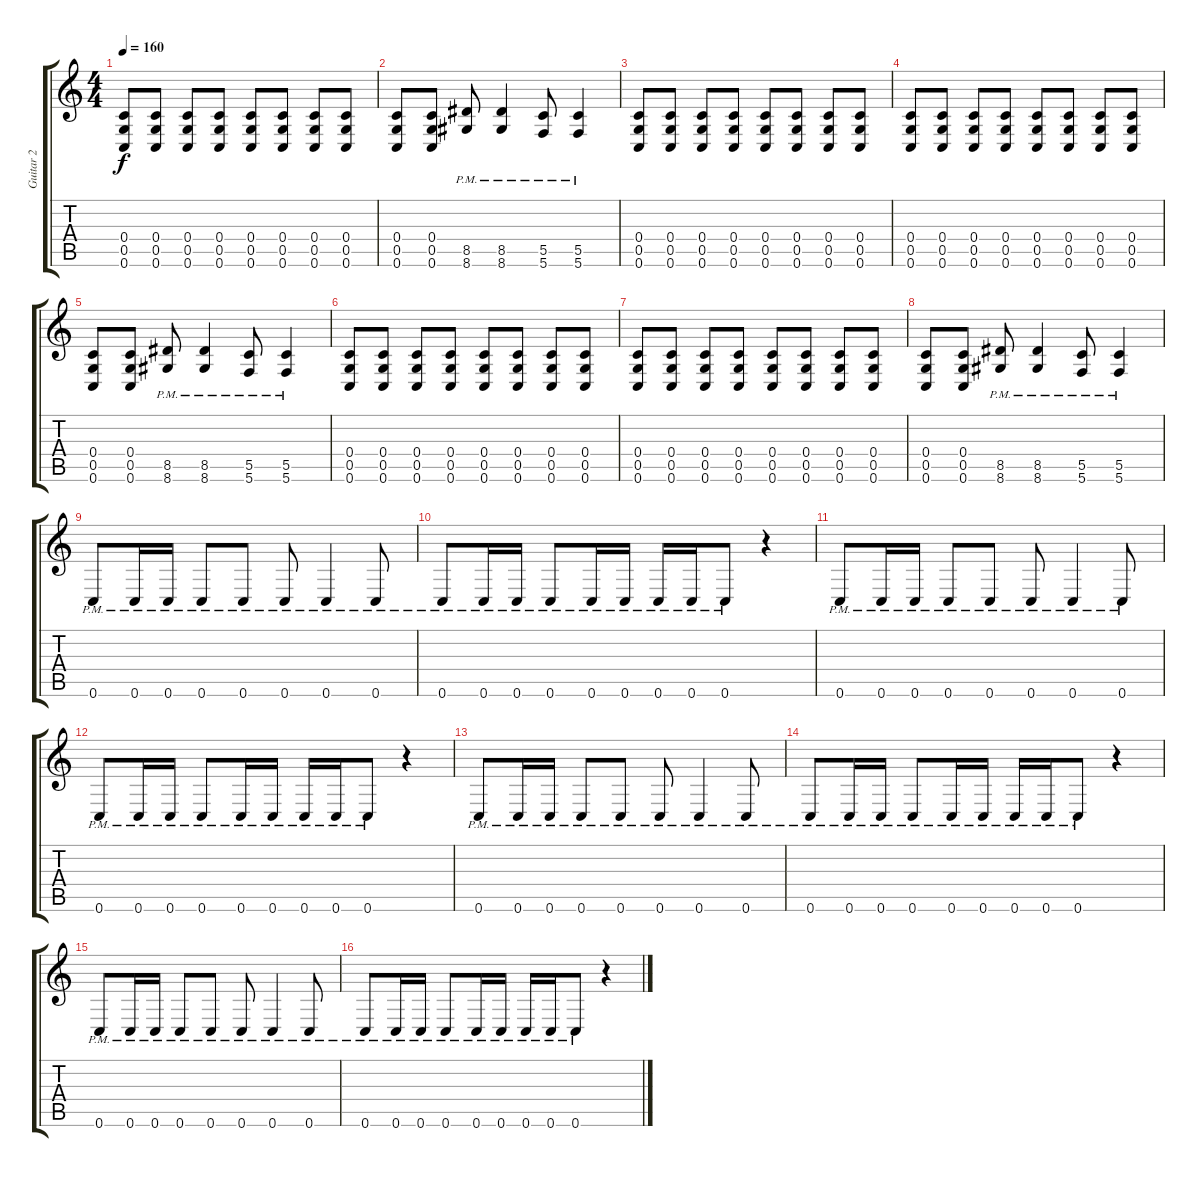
\track ("Guitar 2" "Guitar 2") {instrument distortionguitar}
\staff {score tabs}
\tuning (D4 A3 F3 C3 G2 C2) {hide}
\ts (4 4)
\tempo 160
\clef g2
\ks c
(0.4 0.5 0.6).8{dy f} (0.4 0.5 0.6).8 (0.4 0.5 0.6).8 (0.4 0.5 0.6).8 (0.4 0.5 0.6).8 (0.4 0.5 0.6).8 (0.4 0.5 0.6).8 (0.4 0.5 0.6).8 |
(0.4 0.5 0.6).8 (0.4 0.5 0.6).8 (8.5{pm} 8.6{pm}).8 (8.5{pm} 8.6{pm}).4 (5.5{pm} 5.6{pm}).8 (5.5{pm} 5.6{pm}).4 |
(0.4 0.5 0.6).8 (0.4 0.5 0.6).8 (0.4 0.5 0.6).8 (0.4 0.5 0.6).8 (0.4 0.5 0.6).8 (0.4 0.5 0.6).8 (0.4 0.5 0.6).8 (0.4 0.5 0.6).8 |
(0.4 0.5 0.6).8 (0.4 0.5 0.6).8 (0.4 0.5 0.6).8 (0.4 0.5 0.6).8 (0.4 0.5 0.6).8 (0.4 0.5 0.6).8 (0.4 0.5 0.6).8 (0.4 0.5 0.6).8 |
(0.4 0.5 0.6).8 (0.4 0.5 0.6).8 (8.5{pm} 8.6{pm}).8 (8.5{pm} 8.6{pm}).4 (5.5{pm} 5.6{pm}).8 (5.5{pm} 5.6{pm}).4 |
(0.4 0.5 0.6).8 (0.4 0.5 0.6).8 (0.4 0.5 0.6).8 (0.4 0.5 0.6).8 (0.4 0.5 0.6).8 (0.4 0.5 0.6).8 (0.4 0.5 0.6).8 (0.4 0.5 0.6).8 |
(0.4 0.5 0.6).8 (0.4 0.5 0.6).8 (0.4 0.5 0.6).8 (0.4 0.5 0.6).8 (0.4 0.5 0.6).8 (0.4 0.5 0.6).8 (0.4 0.5 0.6).8 (0.4 0.5 0.6).8 |
(0.4 0.5 0.6).8 (0.4 0.5 0.6).8 (8.5{pm} 8.6{pm}).8 (8.5{pm} 8.6{pm}).4 (5.5{pm} 5.6{pm}).8 (5.5{pm} 5.6{pm}).4 |
0.6{pm}.8 0.6{pm}.16 0.6{pm}.16 0.6{pm}.8 0.6{pm}.8 0.6{pm}.8 0.6{pm}.4 0.6{pm}.8 |
0.6{pm}.8 0.6{pm}.16 0.6{pm}.16 0.6{pm}.8 0.6{pm}.16 0.6{pm}.16 0.6{pm}.16 0.6{pm}.16 0.6{pm}.8 r.4 |
0.6{pm}.8 0.6{pm}.16 0.6{pm}.16 0.6{pm}.8 0.6{pm}.8 0.6{pm}.8 0.6{pm}.4 0.6{pm}.8 |
0.6{pm}.8 0.6{pm}.16 0.6{pm}.16 0.6{pm}.8 0.6{pm}.16 0.6{pm}.16 0.6{pm}.16 0.6{pm}.16 0.6{pm}.8 r.4 |
0.6{pm}.8 0.6{pm}.16 0.6{pm}.16 0.6{pm}.8 0.6{pm}.8 0.6{pm}.8 0.6{pm}.4 0.6{pm}.8 |
0.6{pm}.8 0.6{pm}.16 0.6{pm}.16 0.6{pm}.8 0.6{pm}.16 0.6{pm}.16 0.6{pm}.16 0.6{pm}.16 0.6{pm}.8 r.4 |
0.6{pm}.8 0.6{pm}.16 0.6{pm}.16 0.6{pm}.8 0.6{pm}.8 0.6{pm}.8 0.6{pm}.4 0.6{pm}.8 |
0.6{pm}.8 0.6{pm}.16 0.6{pm}.16 0.6{pm}.8 0.6{pm}.16 0.6{pm}.16 0.6{pm}.16 0.6{pm}.16 0.6{pm}.8 r.4
